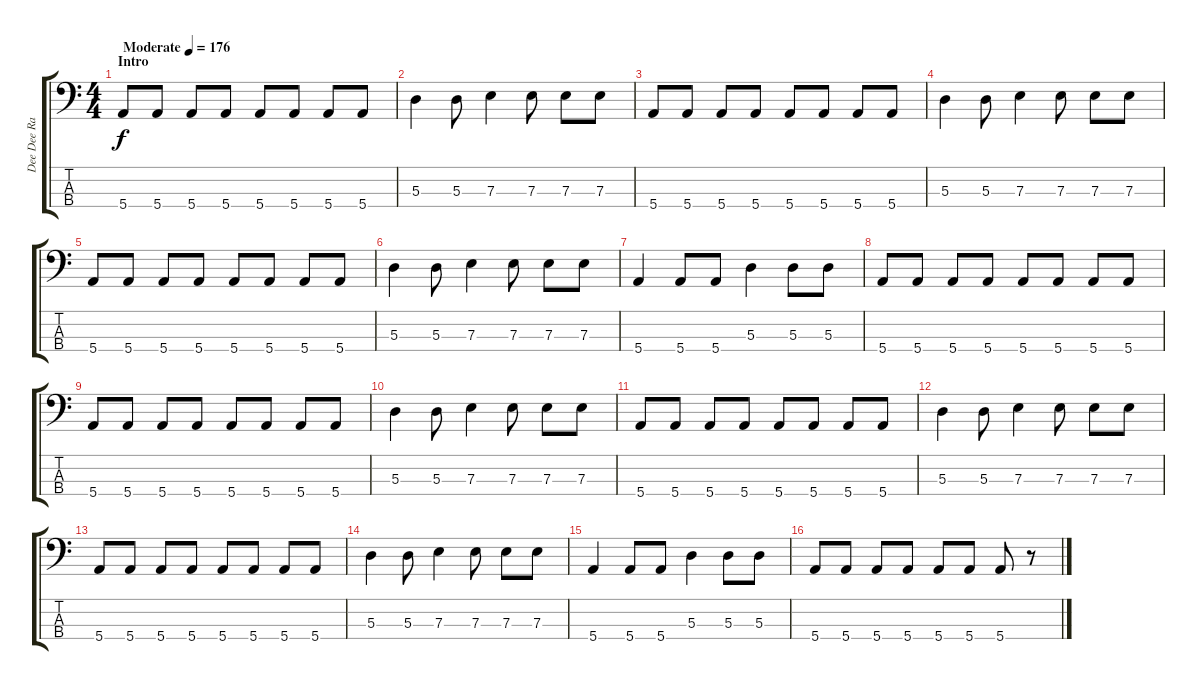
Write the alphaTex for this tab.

\track ("Dee Dee Ramone" "Dee Dee Ra") {instrument electricbasspick}
\staff {score tabs}
\tuning (G2 D2 A1 E1) {hide}
\ts (4 4)
\section ("" "Intro")
\tempo (176 "Moderate")
\clef f4
\ks c
5.4.8{dy f instrument electricbasspick} 5.4.8 5.4.8 5.4.8 5.4.8 5.4.8 5.4.8 5.4.8 |
5.3.4 5.3.8 7.3.4 7.3.8 7.3.8 7.3.8 |
5.4.8 5.4.8 5.4.8 5.4.8 5.4.8 5.4.8 5.4.8 5.4.8 |
5.3.4 5.3.8 7.3.4 7.3.8 7.3.8 7.3.8 |
5.4.8 5.4.8 5.4.8 5.4.8 5.4.8 5.4.8 5.4.8 5.4.8 |
5.3.4 5.3.8 7.3.4 7.3.8 7.3.8 7.3.8 |
5.4.4 5.4.8 5.4.8 5.3.4 5.3.8 5.3.8 |
5.4.8 5.4.8 5.4.8 5.4.8 5.4.8 5.4.8 5.4.8 5.4.8 |
5.4.8 5.4.8 5.4.8 5.4.8 5.4.8 5.4.8 5.4.8 5.4.8 |
5.3.4 5.3.8 7.3.4 7.3.8 7.3.8 7.3.8 |
5.4.8 5.4.8 5.4.8 5.4.8 5.4.8 5.4.8 5.4.8 5.4.8 |
5.3.4 5.3.8 7.3.4 7.3.8 7.3.8 7.3.8 |
5.4.8 5.4.8 5.4.8 5.4.8 5.4.8 5.4.8 5.4.8 5.4.8 |
5.3.4 5.3.8 7.3.4 7.3.8 7.3.8 7.3.8 |
5.4.4 5.4.8 5.4.8 5.3.4 5.3.8 5.3.8 |
5.4.8 5.4.8 5.4.8 5.4.8 5.4.8 5.4.8 5.4.8 r.8
